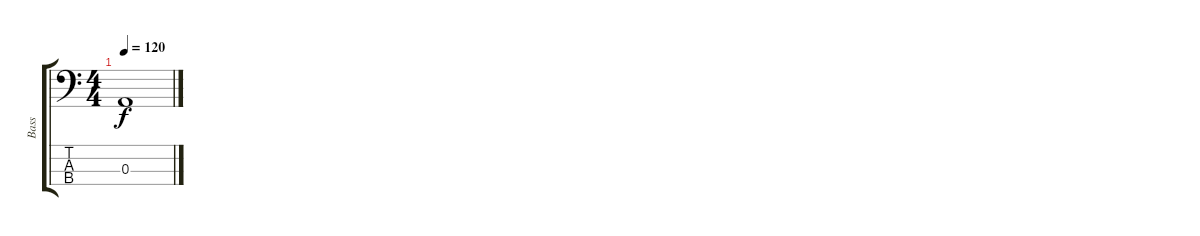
\track ("Bass" "Bass") {instrument electricbassfinger}
\staff {score tabs}
\tuning (G2 D2 A1 E1) {hide}
\ts (4 4)
\tempo 120
\clef f4
\ks aminor
0.3.1{dy f}
